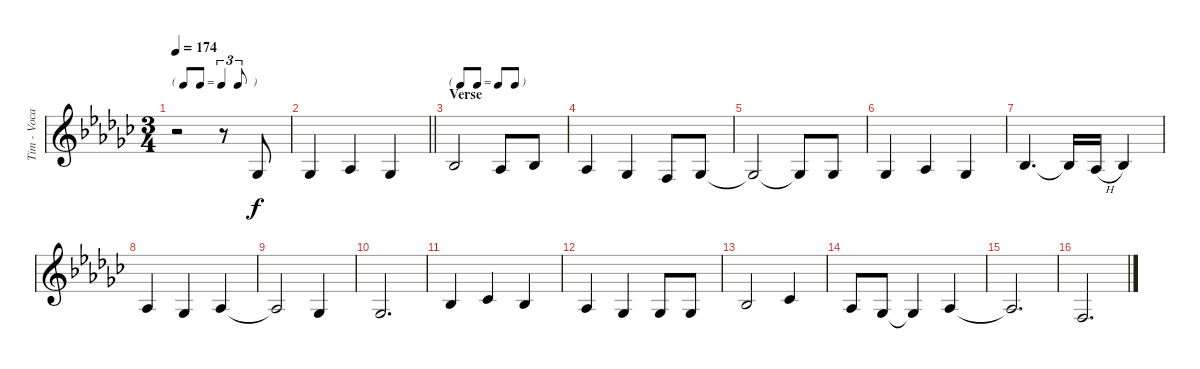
\track ("Tim - Vocals" "Tim - Voca") {instrument synthvoice}
\staff {score}
\tuning (E4 B3 G3 D3 A2 E2) {hide}
\ts (3 4)
\tf triplet8th
\tempo 174
\clef g2
\ks ebminor
r.2{dy f} r.8 4.4.8 |
\barLineRight lightlight
4.4.4 1.3.4 4.4.4 |
\tf none
\section ("" "Verse")
3.3.2 1.3.8 3.3.8 |
1.3.4 4.4.4 3.4.8 4.4.8 |
4.4{t}.2 4.4{t}.8 4.4.8 |
4.4.4 6.4.4 4.4.4 |
3.3.4{d} 3.3{t}.16 1.3{h}.16 3.3.4 |
1.3.4 4.4.4 1.3.4 |
1.3{t}.2 4.4.4 |
4.4.2{d} |
3.3.4 0.2.4 3.3.4 |
1.3.4 4.4.4 4.4.8 4.4.8 |
3.3.2 0.2.4 |
1.3.8 4.4.8 4.4{t}.4 1.3.4 |
1.3{t}.2{d} |
3.4.2{d}
